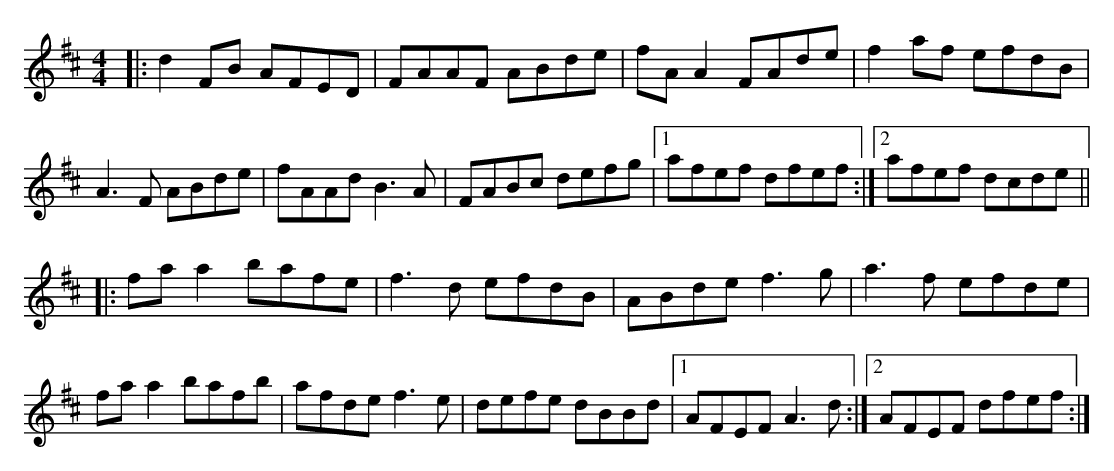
X:1
M:4/4
K:D
|:d2FB AFED|FAAF ABde|fA A2 FAde|f2 af efdB|
A3F ABde|fAAd B3A|FABc defg|1 afef dfef:|2 afef dcde||
|:fa a2 bafe|f3d efdB|ABde f3g|a3f efde|
fa a2 bafb|afde f3e|defe dBBd|1 AFEF A3d:|2 AFEF dfef:|
